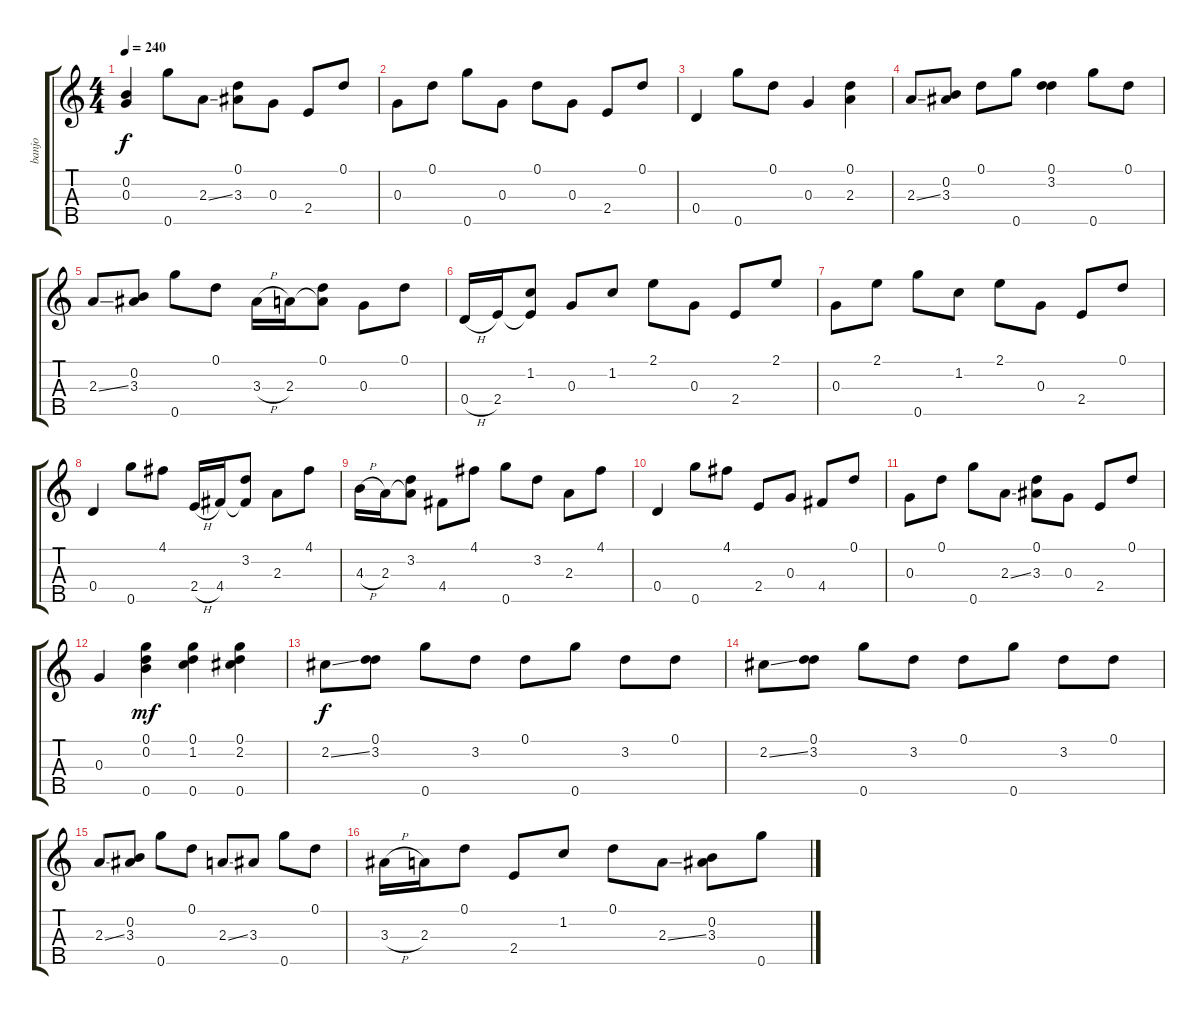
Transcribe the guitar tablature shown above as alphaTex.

\track ("banjo" "banjo") {instrument banjo}
\staff {score tabs}
\tuning (D4 B3 G3 D3 G4) {hide}
\displaytranspose 12
\ts (4 4)
\tempo 240
\clef g2
\ks c
(0.2 0.3).4{dy f} 0.5.8 2.3{ss}.8 (0.1 3.3).8 0.3.8 2.4.8 0.1.8 |
0.3.8 0.1.8 0.5.8 0.3.8 0.1.8 0.3.8 2.4.8 0.1.8 |
0.4.4 0.5.8 0.1.8 0.3.4 (0.1 2.3).4 |
2.3{ss}.8 (0.2 3.3).8 0.1.8 0.5.8 (0.1 3.2).4 0.5.8 0.1.8 |
2.3{ss}.8 (0.2 3.3).8 0.5.8 0.1.8 3.3{h}.16 2.3.16 (0.1 2.3{t}).8 0.3.8 0.1.8 |
0.4{h}.16 2.4.16 (1.2 2.4{t}).8 0.3.8 1.2.8 2.1.8 0.3.8 2.4.8 2.1.8 |
0.3.8 2.1.8 0.5.8 1.2.8 2.1.8 0.3.8 2.4.8 0.1.8 |
0.4.4 0.5.8 4.1.8 2.4{h}.16 4.4.16 (3.2 4.4{t}).8 2.3.8 4.1.8 |
4.3{h}.16 2.3.16 (3.2 2.3{t}).8 4.4.8 4.1.8 0.5.8 3.2.8 2.3.8 4.1.8 |
0.4.4 0.5.8 4.1.8 2.4.8 0.3.8 4.4.8 0.1.8 |
0.3.8 0.1.8 0.5.8 2.3{ss}.8 (0.1 3.3).8 0.3.8 2.4.8 0.1.8 |
0.3.4 (0.1 0.2 0.5).4{dy mf} (0.1 1.2 0.5).4 (0.1 2.2 0.5).4 |
2.2{ss}.8{dy f} (0.1 3.2).8 0.5.8 3.2.8 0.1.8 0.5.8 3.2.8 0.1.8 |
2.2{ss}.8 (0.1 3.2).8 0.5.8 3.2.8 0.1.8 0.5.8 3.2.8 0.1.8 |
2.3{ss}.8 (0.2 3.3).8 0.5.8 0.1.8 2.3{ss}.8 3.3.8 0.5.8 0.1.8 |
3.3{h}.16 2.3.16 0.1.8 2.4.8 1.2.8 0.1.8 2.3{ss}.8 (0.2 3.3).8 0.5.8
